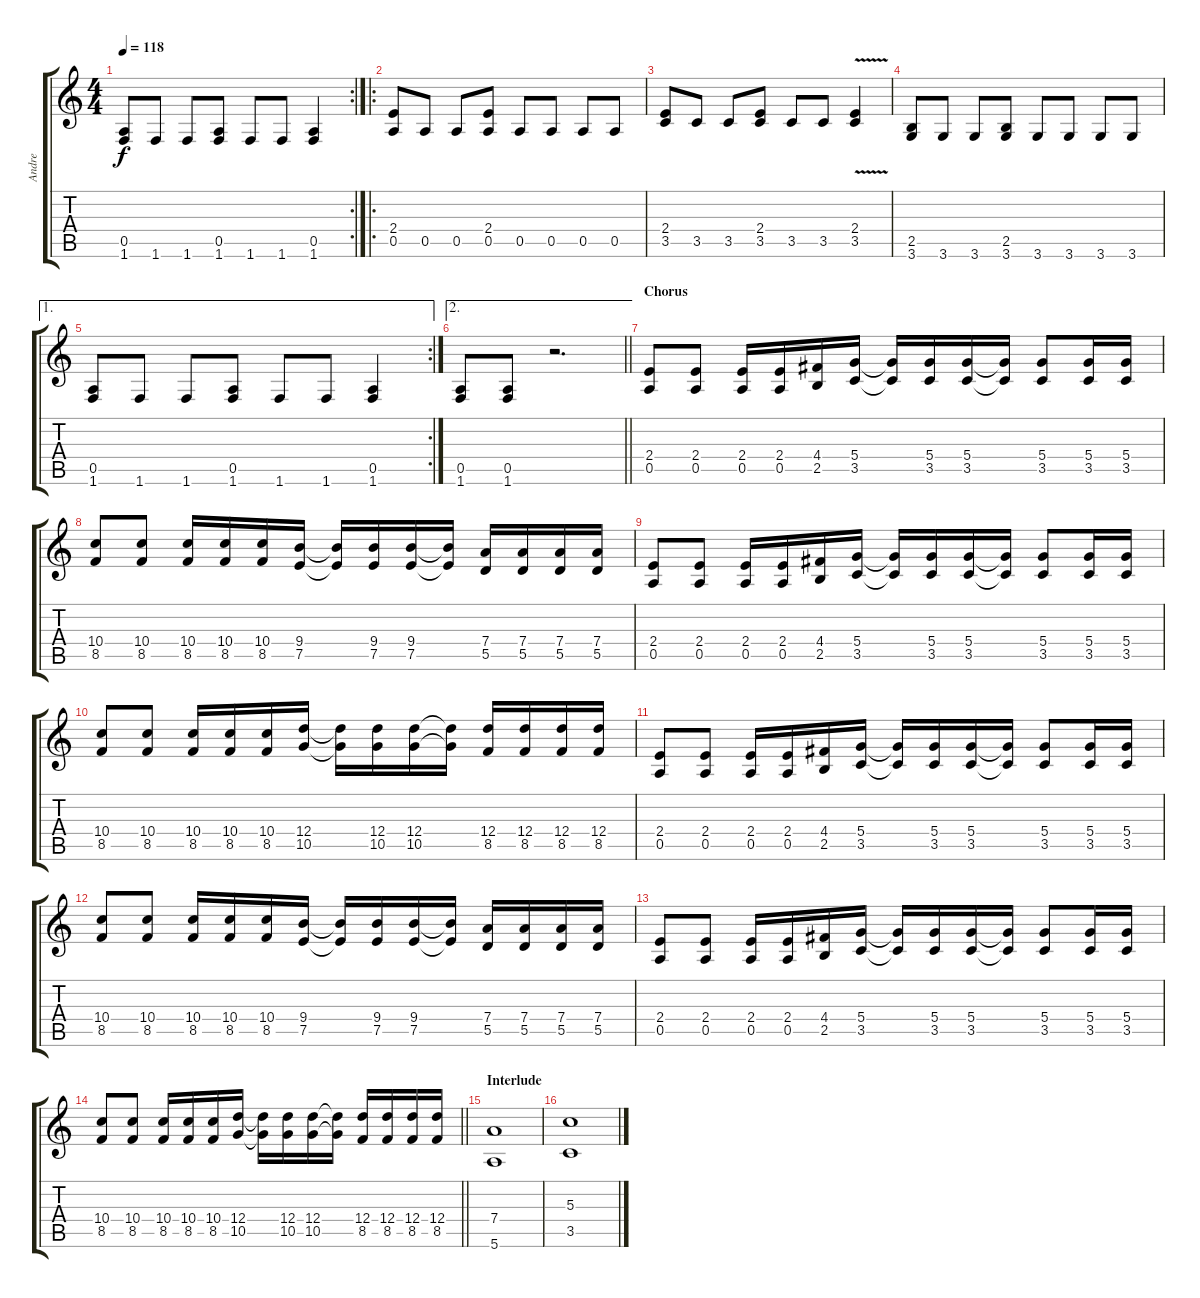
\track ("Andre" "Andre") {instrument distortionguitar}
\staff {score tabs}
\tuning (E4 B3 G3 D3 A2 E2) {hide}
\rc 2
\ts (4 4)
\tempo 118
\clef g2
\ks c
(0.5 1.6).8{dy f} 1.6.8 1.6.8 (0.5 1.6).8 1.6.8 1.6.8 (0.5 1.6).4 |
\ro
(2.4 0.5).8 0.5.8 0.5.8 (2.4 0.5).8 0.5.8 0.5.8 0.5.8 0.5.8 |
(2.4 3.5).8 3.5.8 3.5.8 (2.4 3.5).8 3.5.8 3.5.8 (2.4{v} 3.5{v}).4 |
(2.5 3.6).8 3.6.8 3.6.8 (2.5 3.6).8 3.6.8 3.6.8 3.6.8 3.6.8 |
\ae 1
\rc 2
(0.5 1.6).8 1.6.8 1.6.8 (0.5 1.6).8 1.6.8 1.6.8 (0.5 1.6).4 |
\ae 2
\barLineRight lightlight
(0.5 1.6).8 (0.5 1.6).8 r.2{d} |
\section ("" "Chorus")
(2.4 0.5).8 (2.4 0.5).8 (2.4 0.5).16 (2.4 0.5).16 (4.4 2.5).16 (5.4 3.5).16 (5.4{t} 3.5{t}).16 (5.4 3.5).16 (5.4 3.5).16 (5.4{t} 3.5{t}).16 (5.4 3.5).8 (5.4 3.5).16 (5.4 3.5).16 |
(10.4 8.5).8 (10.4 8.5).8 (10.4 8.5).16 (10.4 8.5).16 (10.4 8.5).16 (9.4 7.5).16 (9.4{t} 7.5{t}).16 (9.4 7.5).16 (9.4 7.5).16 (9.4{t} 7.5{t}).16 (7.4 5.5).16 (7.4 5.5).16 (7.4 5.5).16 (7.4 5.5).16 |
(2.4 0.5).8 (2.4 0.5).8 (2.4 0.5).16 (2.4 0.5).16 (4.4 2.5).16 (5.4 3.5).16 (5.4{t} 3.5{t}).16 (5.4 3.5).16 (5.4 3.5).16 (5.4{t} 3.5{t}).16 (5.4 3.5).8 (5.4 3.5).16 (5.4 3.5).16 |
(10.4 8.5).8 (10.4 8.5).8 (10.4 8.5).16 (10.4 8.5).16 (10.4 8.5).16 (12.4 10.5).16 (12.4{t} 10.5{t}).16 (12.4 10.5).16 (12.4 10.5).16 (12.4{t} 10.5{t}).16 (12.4 8.5).16 (12.4 8.5).16 (12.4 8.5).16 (12.4 8.5).16 |
(2.4 0.5).8 (2.4 0.5).8 (2.4 0.5).16 (2.4 0.5).16 (4.4 2.5).16 (5.4 3.5).16 (5.4{t} 3.5{t}).16 (5.4 3.5).16 (5.4 3.5).16 (5.4{t} 3.5{t}).16 (5.4 3.5).8 (5.4 3.5).16 (5.4 3.5).16 |
(10.4 8.5).8 (10.4 8.5).8 (10.4 8.5).16 (10.4 8.5).16 (10.4 8.5).16 (9.4 7.5).16 (9.4{t} 7.5{t}).16 (9.4 7.5).16 (9.4 7.5).16 (9.4{t} 7.5{t}).16 (7.4 5.5).16 (7.4 5.5).16 (7.4 5.5).16 (7.4 5.5).16 |
(2.4 0.5).8 (2.4 0.5).8 (2.4 0.5).16 (2.4 0.5).16 (4.4 2.5).16 (5.4 3.5).16 (5.4{t} 3.5{t}).16 (5.4 3.5).16 (5.4 3.5).16 (5.4{t} 3.5{t}).16 (5.4 3.5).8 (5.4 3.5).16 (5.4 3.5).16 |
\barLineRight lightlight
(10.4 8.5).8 (10.4 8.5).8 (10.4 8.5).16 (10.4 8.5).16 (10.4 8.5).16 (12.4 10.5).16 (12.4{t} 10.5{t}).16 (12.4 10.5).16 (12.4 10.5).16 (12.4{t} 10.5{t}).16 (12.4 8.5).16 (12.4 8.5).16 (12.4 8.5).16 (12.4 8.5).16 |
\section ("" "Interlude")
(7.4 5.6).1 |
(5.3 3.5).1
